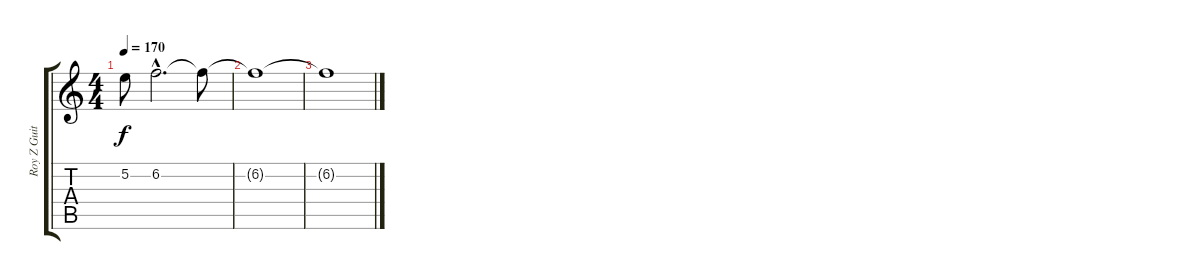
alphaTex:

\track ("Roy Z Guitar 01" "Roy Z Guit") {instrument distortionguitar}
\staff {score tabs}
\tuning (E4 B3 G3 D3 A2 D2) {hide}
\ts (4 4)
\tempo 170
\clef g2
\ks c
5.2.8{txt "" dy f volume 6} 6.2{hac}.2{d} 6.2{t}.8 |
6.2{t}.1 |
6.2{t}.1
